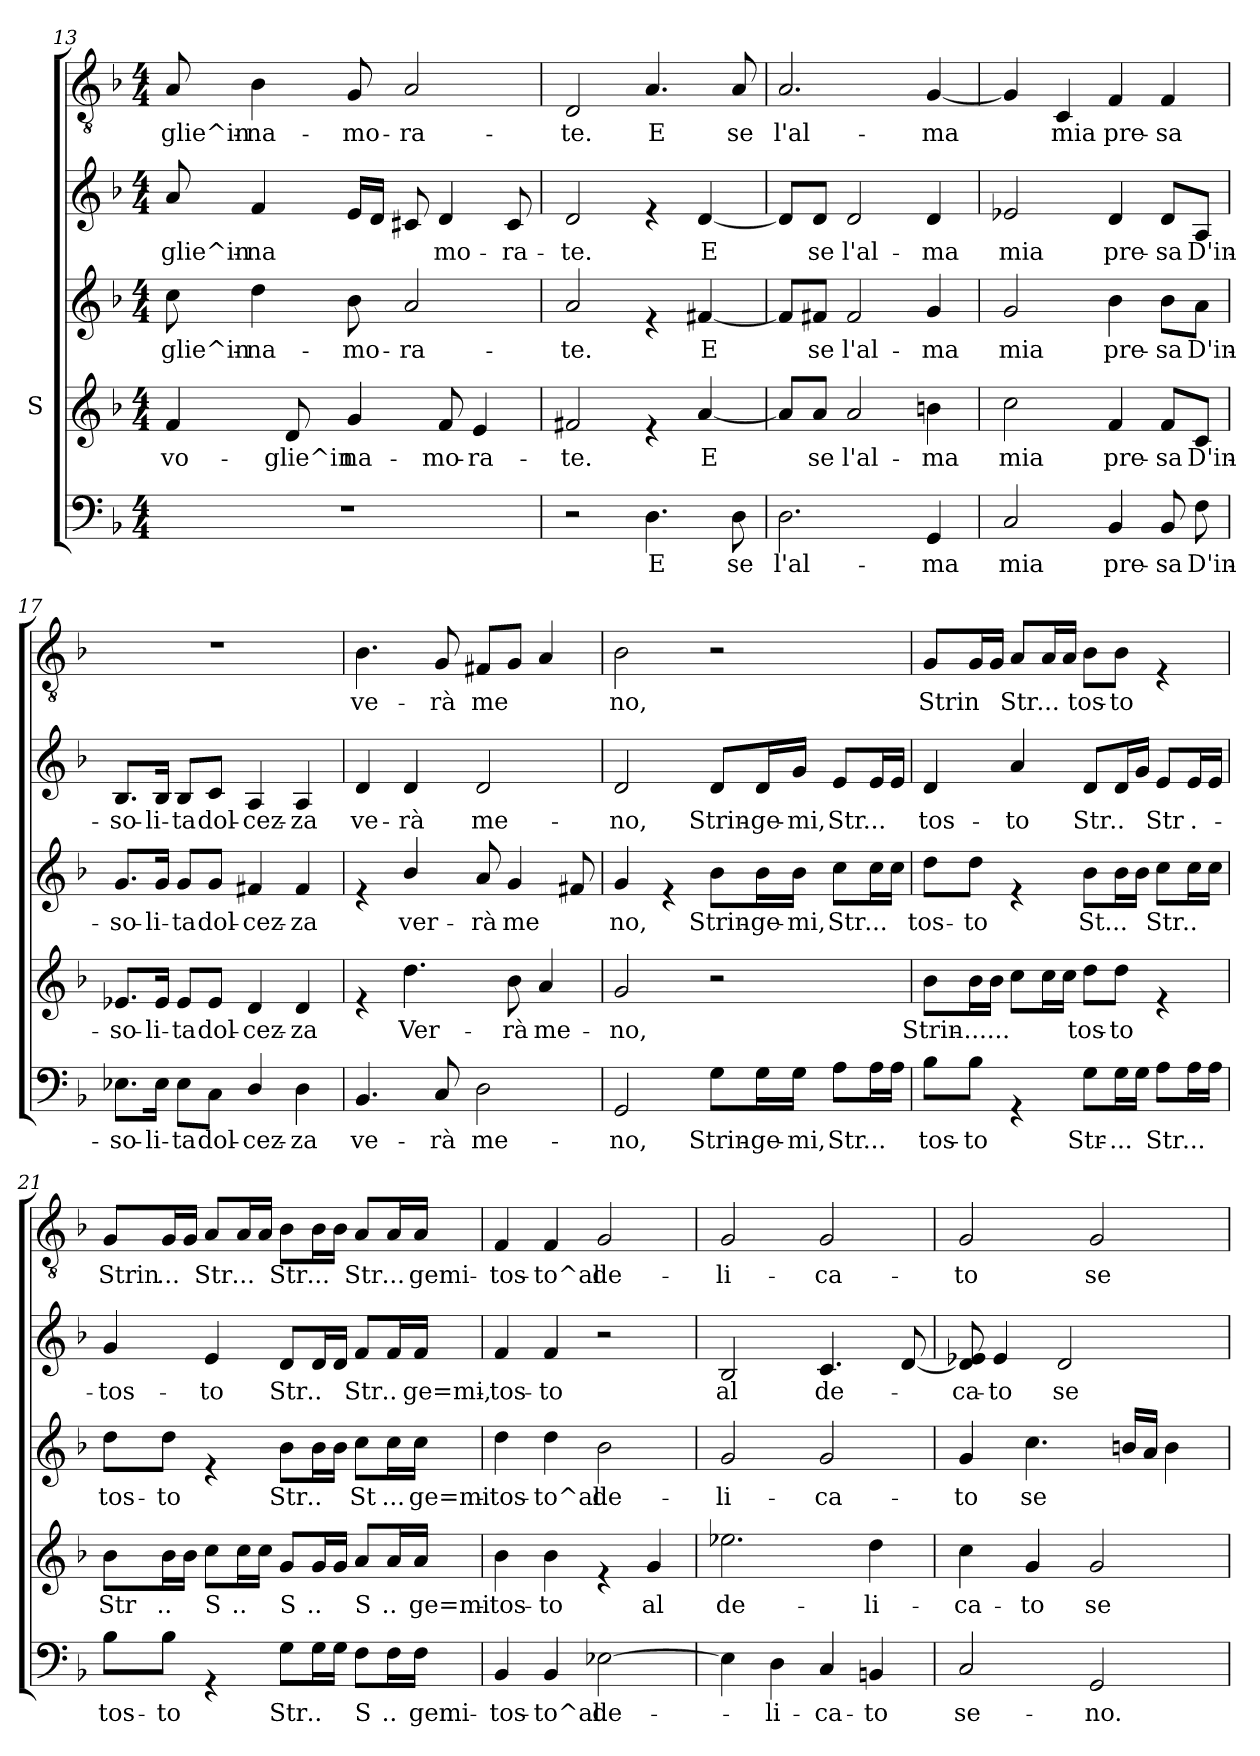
**kern	**text	**kern	**text	**kern	**text	**kern	**text	**kern	**text
*part5	*part5	*part4	*part4	*part3	*part3	*part2	*part2	*part1	*part1
*staff5	*staff5	*staff4	*staff4	*staff3	*staff3	*staff2	*staff2	*staff1	*staff1
*	*	*I"S	*	*	*	*	*	*	*
!!LO:LB:g=z
*clefF4	*	*clefG2	*	*clefG2	*	*clefG2	*	*clefGv2	*
*k[b-]	*	*k[b-]	*	*k[b-]	*	*k[b-]	*	*k[b-]	*
*F:	*	*F:	*	*F:	*	*F:	*	*F:	*
*M4/4	*	*M4/4	*	*M4/4	*	*M4/4	*	*M4/4	*
=13	=13	=13	=13	=13	=13	=13	=13	=13	=13
!	!	!	!LO:LY:b	!	!LO:LY:b	!	!LO:LY:b	!	!LO:LY:b
1r	.	4f/	vo-	8cc\	-glie^in-	8a/	-glie^in-	8A/	-glie^in-
!	!	!	!	!	!LO:LY:b	!	!LO:LY:b	!	!LO:LY:b
.	.	.	.	4dd\	-na-	4f/	-na	4B-\	-na-
!	!	!	!LO:LY:b	!	!	!	!	!	!
.	.	8d/	-glie^in	.	.	.	.	.	.
!	!	!	!LO:LY:b	!	!LO:LY:b	!	!	!	!LO:LY:b
.	.	4g/	na-	8b-\	-mo-	16e/LL	.	8G/	-mo-
.	.	.	.	.	.	16d/JJ	.	.	.
!	!	!	!	!	!LO:LY:b	!	!	!	!LO:LY:b
.	.	.	.	2a/	-ra-	8c#X/	.	2A/	-ra-
!	!	!	!LO:LY:b	!	!	!	!LO:LY:b	!	!
.	.	8f/	-mo-	.	.	4d/	mo-	.	.
!	!	!	!LO:LY:b	!	!	!	!	!	!
.	.	4e/	-ra-	.	.	.	.	.	.
!	!	!	!	!	!	!	!LO:LY:b	!	!
.	.	.	.	.	.	8c#/	-ra-	.	.
=14	=14	=14	=14	=14	=14	=14	=14	=14	=14
!	!	!	!LO:LY:b	!	!LO:LY:b	!	!LO:LY:b	!	!LO:LY:b
2r	.	2f#X/	-te.	2a/	-te.	2d/	-te.	2D/	-te.
!	!LO:LY:b	!	!	!	!	!	!	!	!LO:LY:b
4.D\	E	4re	.	4re	.	4re	.	4.A/	E
!	!	!	!LO:LY:b	!	!LO:LY:b	!	!LO:LY:b	!	!
.	.	[<4a/	E	[<4f#X/	E	[<4d/	E	.	.
!	!LO:LY:b	!	!	!	!	!	!	!	!LO:LY:b
8D\	se	.	.	.	.	.	.	8A/	se
=15	=15	=15	=15	=15	=15	=15	=15	=15	=15
!	!LO:LY:b	!	!	!	!	!	!	!	!LO:LY:b
2.D\	l'al-	8a/L]	.	8f#/L]	.	8d/L]	.	2.A/	l'al-
!	!	!	!LO:LY:b	!	!LO:LY:b	!	!LO:LY:b	!	!
.	.	8a/J	se	8f#X/J	se	8d/J	se	.	.
!	!	!	!LO:LY:b	!	!LO:LY:b	!	!LO:LY:b	!	!
.	.	2a/	l'al-	2f#/	l'al-	2d/	l'al-	.	.
!	!LO:LY:b	!	!LO:LY:b	!	!LO:LY:b	!	!LO:LY:b	!	!LO:LY:b
4GG/	-ma	4bn\	-ma	4g/	-ma	4d/	-ma	[<4G/	-ma
=16	=16	=16	=16	=16	=16	=16	=16	=16	=16
!	!LO:LY:b	!	!LO:LY:b	!	!LO:LY:b	!	!LO:LY:b	!	!
2C/	mia	2cc\	mia	2g/	mia	2e-X/	mia	4G/]	.
!	!	!	!	!	!	!	!	!	!LO:LY:b
.	.	.	.	.	.	.	.	4C/	mia
!	!LO:LY:b	!	!LO:LY:b	!	!LO:LY:b	!	!LO:LY:b	!	!LO:LY:b
4BB-/	pre-	4f/	pre-	4b-\	pre-	4d/	pre-	4F/	pre-
!	!LO:LY:b	!	!LO:LY:b	!	!LO:LY:b	!	!LO:LY:b	!	!LO:LY:b
8BB-/	-sa	8f/L	-sa	8b-\L	-sa	8d/L	-sa	4F/	-sa
!	!LO:LY:b	!	!LO:LY:b	!	!LO:LY:b	!	!LO:LY:b	!	!
8F\	D'in-	8c/J	D'in-	8a\J	D'in-	8A/J	D'in-	.	.
!!LO:PB:g=z
=17	=17	=17	=17	=17	=17	=17	=17	=17	=17
!	!LO:LY:b	!	!LO:LY:b	!	!LO:LY:b	!	!LO:LY:b	!	!
8.E-X\L	-so-	8.e-X/L	-so-	8.g/L	-so-	8.B-/L	-so-	1r	.
!	!LO:LY:b	!	!LO:LY:b	!	!LO:LY:b	!	!LO:LY:b	!	!
16E-\Jk	-li-	16e-/Jk	-li-	16g/Jk	-li-	16B-/Jk	-li-	.	.
!	!LO:LY:b	!	!LO:LY:b	!	!LO:LY:b	!	!LO:LY:b	!	!
8E-\L	-ta	8e-/L	-ta	8g/L	-ta	8B-/L	-ta	.	.
!	!LO:LY:b	!	!LO:LY:b	!	!LO:LY:b	!	!LO:LY:b	!	!
8C\J	dol-	8e-/J	dol-	8g/J	dol-	8c/J	dol-	.	.
!	!LO:LY:b	!	!LO:LY:b	!	!LO:LY:b	!	!LO:LY:b	!	!
4D/	-cez-	4d/	-cez-	4f#X/	-cez-	4A/	-cez-	.	.
!	!LO:LY:b	!	!LO:LY:b	!	!LO:LY:b	!	!LO:LY:b	!	!
4D\	-za	4d/	-za	4f#/	-za	4A/	-za	.	.
=18	=18	=18	=18	=18	=18	=18	=18	=18	=18
!	!LO:LY:b	!	!	!	!	!	!LO:LY:b	!	!LO:LY:b
4.BB-/	ve-	4re	.	4re	.	4d/	ve-	4.B-\	ve-
!	!	!	!LO:LY:b	!	!LO:LY:b	!	!LO:LY:b	!	!
.	.	4.dd\	Ver-	4b-/	ver-	4d/	-rà	.	.
!	!LO:LY:b	!	!	!	!	!	!	!	!LO:LY:b
8C/	-rà	.	.	.	.	.	.	8G/	-rà
!	!LO:LY:b	!	!	!	!LO:LY:b	!	!LO:LY:b	!	!LO:LY:b
2D\	me-	.	.	8a/	-rà	2d/	me-	8F#X/L	me
!	!	!	!LO:LY:b	!	!LO:LY:b	!	!	!	!
.	.	8b-\	-rà	4g/	me	.	.	8G/J	.
!	!	!	!LO:LY:b	!	!	!	!	!	!
.	.	4a/	me-	.	.	.	.	4A/	.
.	.	.	.	8f#X/	.	.	.	.	.
=19	=19	=19	=19	=19	=19	=19	=19	=19	=19
!	!LO:LY:b	!	!LO:LY:b	!	!LO:LY:b	!	!LO:LY:b	!	!LO:LY:b
2GG/	-no,	2g/	-no,	4g/	no,	2d/	-no,	2B-\	no,
.	.	.	.	4re	.	.	.	.	.
!	!LO:LY:b	!	!	!	!LO:LY:b	!	!LO:LY:b	!	!
8G\L	Strin-	2r	.	8b-\L	Strin-	8d/L	Strin-	2r	.
!	!LO:LY:b	!	!	!	!LO:LY:b	!	!LO:LY:b	!	!
16G\L	-ge-	.	.	16b-\L	-ge-	16d/L	-ge-	.	.
!	!LO:LY:b	!	!	!	!LO:LY:b	!	!LO:LY:b	!	!
16G\JJ	-mi,	.	.	16b-\JJ	-mi,	16g/JJ	-mi,	.	.
!	!LO:LY:b	!	!	!	!LO:LY:b	!	!LO:LY:b	!	!
8A\L	Str...	.	.	8cc\L	Str	8e/L	Str...	.	.
!	!	!	!	!	!LO:LY:b	!	!	!	!
16A\L	.	.	.	16cc\L	...	16e/L	.	.	.
16A\JJ	.	.	.	16cc\JJ	.	16e/JJ	.	.	.
!!LO:LB:g=z
=20	=20	=20	=20	=20	=20	=20	=20	=20	=20
!	!LO:LY:b	!	!LO:LY:b	!	!LO:LY:b	!	!LO:LY:b	!	!LO:LY:b
8B-\L	tos-	8b-\L	Strin-	8dd\L	tos-	4d/	tos-	8G/L	Strin
!	!LO:LY:b	!	!LO:LY:b	!	!LO:LY:b	!	!	!	!
8B-\J	-to	16b-\L	-......	8dd\J	-to	.	.	16G/L	.
.	.	16b-\JJ	.	.	.	.	.	16G/JJ	.
!	!	!	!	!	!	!	!LO:LY:b	!	!LO:LY:b
4rGG	.	8cc\L	.	4re	.	4a/	-to	8A/L	Str
!	!	!	!	!	!	!	!	!	!LO:LY:b
.	.	16cc\L	.	.	.	.	.	16A/L	...
.	.	16cc\JJ	.	.	.	.	.	16A/JJ	.
!	!LO:LY:b	!	!LO:LY:b	!	!LO:LY:b	!	!LO:LY:b	!	!LO:LY:b
8G\L	Str-	8dd\L	tos-	8b-\L	St...	8d/L	Str	8B-\L	tos-
!	!LO:LY:b	!	!LO:LY:b	!	!	!	!LO:LY:b	!	!LO:LY:b
16G\L	-...	8dd\J	-to	16b-\L	.	16d/L	..	8B-\J	-to
16G\JJ	.	.	.	16b-\JJ	.	16g/JJ	.	.	.
!	!LO:LY:b	!	!	!	!LO:LY:b	!	!LO:LY:b	!	!
8A\L	Str	4re	.	8cc\L	Str	8e/L	Str	4rE	.
!	!LO:LY:b	!	!	!	!LO:LY:b	!	!LO:LY:b	!	!
16A\L	...	.	.	16cc\L	..	16e/L	.-	.	.
16A\JJ	.	.	.	16cc\JJ	.	16e/JJ	.	.	.
=21	=21	=21	=21	=21	=21	=21	=21	=21	=21
!	!LO:LY:b	!	!LO:LY:b	!	!LO:LY:b	!	!LO:LY:b	!	!LO:LY:b
8B-\L	tos-	8b-\L	Str	8dd\L	tos-	4g/	-tos-	8G/L	Strin
!	!LO:LY:b	!	!LO:LY:b	!	!LO:LY:b	!	!	!	!LO:LY:b
8B-\J	-to	16b-\L	..	8dd\J	-to	.	.	16G/L	...
.	.	16b-\JJ	.	.	.	.	.	16G/JJ	.
!	!	!	!LO:LY:b	!	!	!	!LO:LY:b	!	!LO:LY:b
4rGG	.	8cc\L	S	4re	.	4e/	-to	8A/L	Str
!	!	!	!LO:LY:b	!	!	!	!	!	!LO:LY:b
.	.	16cc\L	..	.	.	.	.	16A/L	...
.	.	16cc\JJ	.	.	.	.	.	16A/JJ	.
!	!LO:LY:b	!	!LO:LY:b	!	!LO:LY:b	!	!LO:LY:b	!	!LO:LY:b
8G\L	Str	8g/L	S	8b-\L	Str	8d/L	Str	8B-\L	Str
!	!LO:LY:b	!	!LO:LY:b	!	!LO:LY:b	!	!LO:LY:b	!	!LO:LY:b
16G\L	..	16g/L	..	16b-\L	..	16d/L	..	16B-\L	...
16G\JJ	.	16g/JJ	.	16b-\JJ	.	16d/JJ	.	16B-\JJ	.
!	!LO:LY:b	!	!LO:LY:b	!	!LO:LY:b	!	!LO:LY:b	!	!LO:LY:b
8F\L	S	8a/L	S	8cc\L	St	8f/L	Str	8A/L	Str
!	!LO:LY:b	!	!LO:LY:b	!	!LO:LY:b	!	!LO:LY:b	!	!LO:LY:b
16F\L	..	16a/L	..	16cc\L	...	16f/L	..	16A/L	...
!	!LO:LY:b	!	!LO:LY:b	!	!LO:LY:b	!	!LO:LY:b	!	!LO:LY:b
16F\JJ	gemi-	16a/JJ	ge=mi-	16cc\JJ	ge=mi-	16f/JJ	ge=mi,-	16A/JJ	gemi-
=22	=22	=22	=22	=22	=22	=22	=22	=22	=22
!	!LO:LY:b	!	!LO:LY:b	!	!LO:LY:b	!	!LO:LY:b	!	!LO:LY:b
4BB-/	-tos-	4b-\	-tos-	4dd\	-tos-	4f/	-tos-	4F/	-tos-
!	!LO:LY:b	!	!LO:LY:b	!	!LO:LY:b	!	!LO:LY:b	!	!LO:LY:b
4BB-/	-to^al	4b-\	-to	4dd\	-to^al	4f/	-to	4F/	-to^al
!	!LO:LY:b	!	!	!	!LO:LY:b	!	!	!	!LO:LY:b
[>2E-X\	de-	4re	.	2b-\	de-	2r	.	2G/	de-
!	!	!	!LO:LY:b	!	!	!	!	!	!
.	.	4g/	al	.	.	.	.	.	.
!!LO:LB:g=z
=23	=23	=23	=23	=23	=23	=23	=23	=23	=23
!	!	!	!LO:LY:b	!	!LO:LY:b	!	!LO:LY:b	!	!LO:LY:b
4E-\]	.	2.ee-X\	de-	2g/	-li-	2B-/	al	2G/	-li-
!	!LO:LY:b	!	!	!	!	!	!	!	!
4D\	-li-	.	.	.	.	.	.	.	.
!	!LO:LY:b	!	!	!	!LO:LY:b	!	!LO:LY:b	!	!LO:LY:b
4C/	-ca-	.	.	2g/	-ca-	4.c/	de-	2G/	-ca-
!	!LO:LY:b	!	!LO:LY:b	!	!	!	!	!	!
4BBn/	-to	4dd\	-li-	.	.	.	.	.	.
.	.	.	.	.	.	[<8d/	.	.	.
=24	=24	=24	=24	=24	=24	=24	=24	=24	=24
!	!LO:LY:b	!	!LO:LY:b	!	!LO:LY:b	!	!LO:LY:b	!	!LO:LY:b
2C/	se-	4cc\	-ca-	4g/	-to	8d/] 8e-X/	-ca-	2G/	-to
!	!	!	!	!	!	!	!LO:LY:b	!	!
.	.	.	.	.	.	4e-/	-to	.	.
!	!	!	!LO:LY:b	!	!LO:LY:b	!	!	!	!
.	.	4g/	-to	4.cc\	se	.	.	.	.
!	!	!	!	!	!	!	!LO:LY:b	!	!
.	.	.	.	.	.	2d/	se-	.	.
!	!LO:LY:b	!	!LO:LY:b	!	!	!	!	!	!LO:LY:b
2GG/	-no.	2g/	se-	.	.	.	.	2G/	se-
.	.	.	.	16bn/LL	.	.	.	.	.
.	.	.	.	16a/JJ	.	.	.	.	.
.	.	.	.	4b\	.	.	.	.	.
.	.	.	.	.	.	8ryy	.	.	.
=	=	=	=	=	=	=	=	=	=
*-	*-	*-	*-	*-	*-	*-	*-	*-	*-
